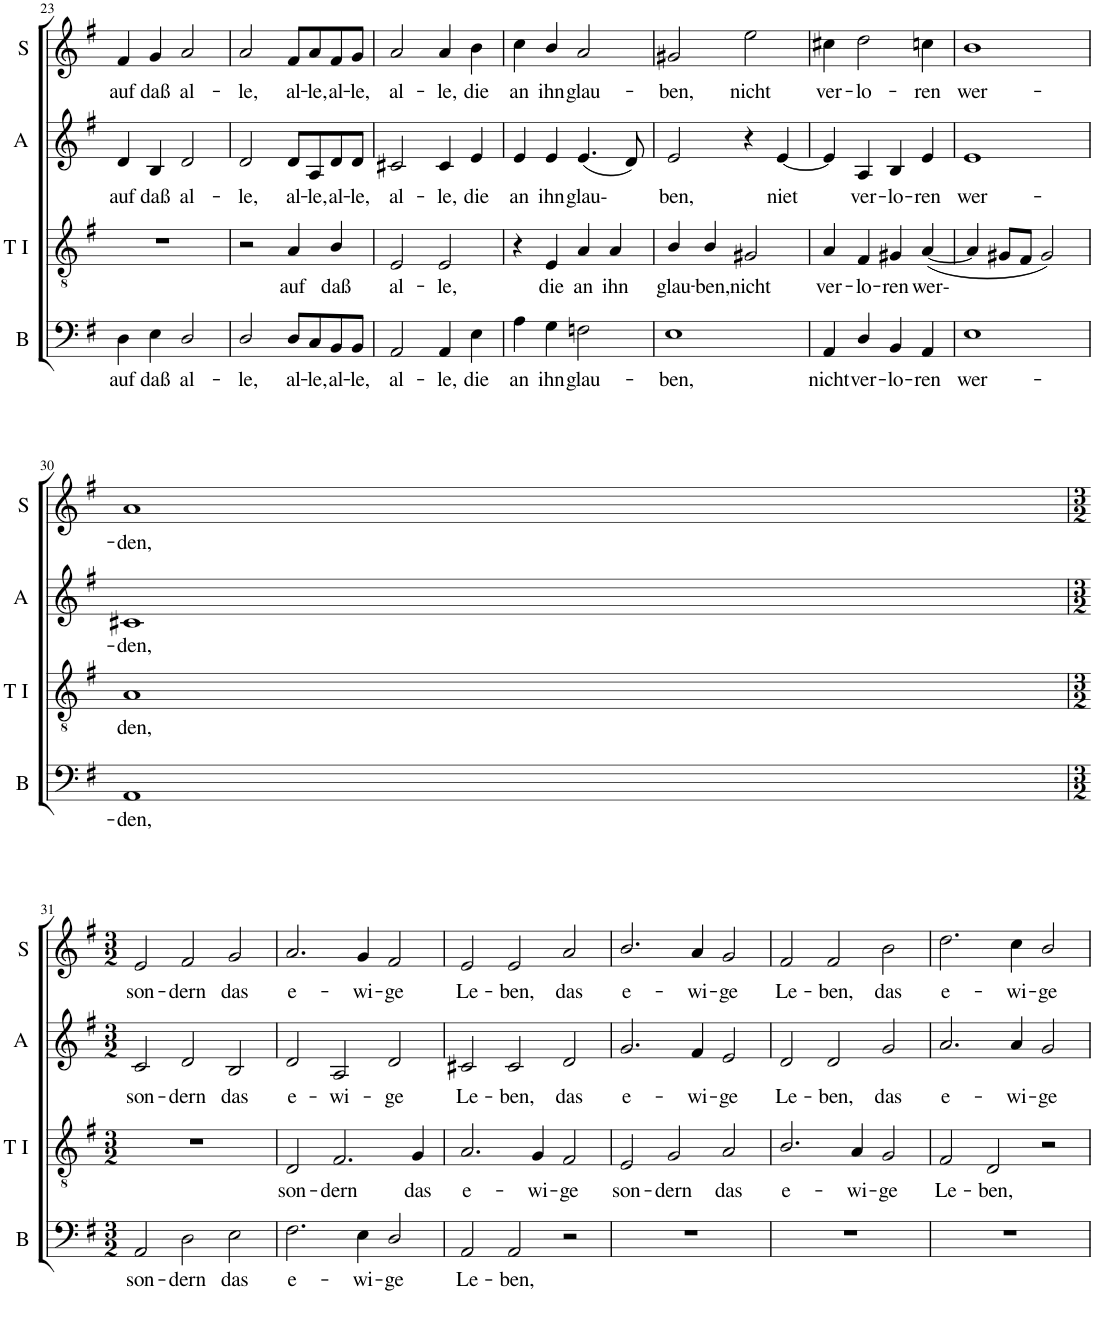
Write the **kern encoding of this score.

**kern	**text	**kern	**text	**kern	**text	**kern	**text
*part4	*part4	*part3	*part3	*part2	*part2	*part1	*part1
*staff4	*staff4	*staff3	*staff3	*staff2	*staff2	*staff1	*staff1
*I"Bass	*	*I"Tenor I	*	*I"Alto	*	*I"Soprano	*
*I'B	*	*I'T I	*	*I'A	*	*I'S	*
!!LO:PB:g=z
*clefF4	*	*clefGv2	*	*clefG2	*	*clefG2	*
*k[f#]	*	*k[f#]	*	*k[f#]	*	*k[f#]	*
*G:	*	*G:	*	*G:	*	*G:	*
*M2/2	*	*M2/2	*	*M2/2	*	*M2/2	*
*met(c|)	*	*met(c|)	*	*met(c|)	*	*met(c|)	*
=23	=23	=23	=23	=23	=23	=23	=23
!	!LO:LY:b	!	!	!	!LO:LY:b	!	!LO:LY:b
4D\	auf	1r	.	4d/	auf	4f#/	auf
!	!LO:LY:b	!	!	!	!LO:LY:b	!	!LO:LY:b
4E\	daß	.	.	4B/	daß	4g/	daß
!	!LO:LY:b	!	!	!	!LO:LY:b	!	!LO:LY:b
2D/	al-	.	.	2d/	al-	2a/	al-
=24	=24	=24	=24	=24	=24	=24	=24
!	!LO:LY:b	!	!	!	!LO:LY:b	!	!LO:LY:b
2D/	-le,	2r	.	2d/	-le,	2a/	-le,
!	!LO:LY:b	!	!LO:LY:b	!	!LO:LY:b	!	!LO:LY:b
8D/L	al-	4A/	auf	8d/L	al-	8f#/L	al-
!	!LO:LY:b	!	!	!	!LO:LY:b	!	!LO:LY:b
8C/	-le,	.	.	8A/	-le,	8a/	-le,
!	!LO:LY:b	!	!LO:LY:b	!	!LO:LY:b	!	!LO:LY:b
8BB/	al-	4B/	daß	8d/	al-	8f#/	al-
!	!LO:LY:b	!	!	!	!LO:LY:b	!	!LO:LY:b
8BB/J	-le,	.	.	8d/J	-le,	8g/J	-le,
=25	=25	=25	=25	=25	=25	=25	=25
!	!LO:LY:b	!	!LO:LY:b	!	!LO:LY:b	!	!LO:LY:b
2AA/	al-	2E/	al-	2c#X/	al-	2a/	al-
!	!LO:LY:b	!	!LO:LY:b	!	!LO:LY:b	!	!LO:LY:b
4AA/	-le,	2E/	-le,	4c#/	-le,	4a/	-le,
!	!LO:LY:b	!	!	!	!LO:LY:b	!	!LO:LY:b
4E\	die	.	.	4e/	die	4b\	die
=26	=26	=26	=26	=26	=26	=26	=26
!	!LO:LY:b	!	!	!	!LO:LY:b	!	!LO:LY:b
4A\	an	4r	.	4e/	an	4cc\	an
!	!LO:LY:b	!	!LO:LY:b	!	!LO:LY:b	!	!LO:LY:b
4G\	ihn	4E/	die	4e/	ihn	4b/	ihn
!	!LO:LY:b	!	!LO:LY:b	!	!LO:LY:b	!	!LO:LY:b
2Fn\	glau-	4A/	an	(<4.e/	glau-	2a/	glau-
!	!	!	!LO:LY:b	!	!	!	!
.	.	4A/	ihn	.	.	.	.
.	.	.	.	8d/)	.	.	.
=27	=27	=27	=27	=27	=27	=27	=27
!	!LO:LY:b	!	!LO:LY:b	!	!LO:LY:b	!	!LO:LY:b
1E	-ben,	4B/	glau-	2e/	ben,	2g#X/	-ben,
!	!	!	!LO:LY:b	!	!	!	!
.	.	4B/	-ben,	.	.	.	.
!	!	!	!LO:LY:b	!	!	!	!LO:LY:b
.	.	2G#X/	nicht	4r	.	2ee\	nicht
!	!	!	!	!	!LO:LY:b	!	!
.	.	.	.	[4e/	niet	.	.
=28	=28	=28	=28	=28	=28	=28	=28
!	!LO:LY:b	!	!LO:LY:b	!	!	!	!LO:LY:b
4AA/	nicht	4A/	ver-	4e/]	.	4cc#X\	ver-
!	!LO:LY:b	!	!LO:LY:b	!	!LO:LY:b	!	!LO:LY:b
4D/	ver-	4F#/	-lo-	4A/	ver-	2dd\	-lo-
!	!LO:LY:b	!	!LO:LY:b	!	!LO:LY:b	!	!
4BB/	-lo-	4G#X/	-ren	4B/	-lo-	.	.
!	!LO:LY:b	!	!LO:LY:b	!	!LO:LY:b	!	!LO:LY:b
4AA/	-ren	(<[4A/	wer-	4e/	-ren	4ccn\	-ren
=29	=29	=29	=29	=29	=29	=29	=29
!	!LO:LY:b	!	!	!	!LO:LY:b	!	!LO:LY:b
1E	wer-	4A/]	.	1e	wer-	1b	wer-
.	.	8G#X/L	.	.	.	.	.
.	.	8F#/J	.	.	.	.	.
.	.	2G#/)	.	.	.	.	.
!!LO:LB:g=z
=30	=30	=30	=30	=30	=30	=30	=30
!	!LO:LY:b	!	!LO:LY:b	!	!LO:LY:b	!	!LO:LY:b
1AA	-den,	1A	den,	1c#X	-den,	1a	-den,
!!LO:LB:g=z
=31	=31	=31	=31	=31	=31	=31	=31
*M3/2	*	*M3/2	*	*M3/2	*	*M3/2	*
!	!LO:LY:b	!	!	!	!LO:LY:b	!	!LO:LY:b
2AA/	son-	1.r	.	2c/	son-	2e/	son-
!	!LO:LY:b	!	!	!	!LO:LY:b	!	!LO:LY:b
2D\	-dern	.	.	2d/	-dern	2f#/	-dern
!	!LO:LY:b	!	!	!	!LO:LY:b	!	!LO:LY:b
2E\	das	.	.	2B/	das	2g/	das
=32	=32	=32	=32	=32	=32	=32	=32
!	!LO:LY:b	!	!LO:LY:b	!	!LO:LY:b	!	!LO:LY:b
2.F#\	e-	2D/	son-	2d/	e-	2.a/	e-
!	!	!	!LO:LY:b	!	!LO:LY:b	!	!
.	.	2.F#/	-dern	2A/	-wi-	.	.
!	!LO:LY:b	!	!	!	!	!	!LO:LY:b
4E\	-wi-	.	.	.	.	4g/	-wi-
!	!LO:LY:b	!	!	!	!LO:LY:b	!	!LO:LY:b
2D/	-ge	.	.	2d/	-ge	2f#/	-ge
!	!	!	!LO:LY:b	!	!	!	!
.	.	4G/	das	.	.	.	.
=33	=33	=33	=33	=33	=33	=33	=33
!	!LO:LY:b	!	!LO:LY:b	!	!LO:LY:b	!	!LO:LY:b
2AA/	Le-	2.A/	e-	2c#X/	Le-	2e/	Le-
!	!LO:LY:b	!	!	!	!LO:LY:b	!	!LO:LY:b
2AA/	-ben,	.	.	2c#/	-ben,	2e/	-ben,
!	!	!	!LO:LY:b	!	!	!	!
.	.	4G/	-wi-	.	.	.	.
!	!	!	!LO:LY:b	!	!LO:LY:b	!	!LO:LY:b
2r	.	2F#/	-ge	2d/	das	2a/	das
=34	=34	=34	=34	=34	=34	=34	=34
!	!	!	!LO:LY:b	!	!LO:LY:b	!	!LO:LY:b
1.r	.	2E/	son-	2.g/	e-	2.b/	e-
!	!	!	!LO:LY:b	!	!	!	!
.	.	2G/	-dern	.	.	.	.
!	!	!	!	!	!LO:LY:b	!	!LO:LY:b
.	.	.	.	4f#/	-wi-	4a/	-wi-
!	!	!	!LO:LY:b	!	!LO:LY:b	!	!LO:LY:b
.	.	2A/	das	2e/	-ge	2g/	-ge
=35	=35	=35	=35	=35	=35	=35	=35
!	!	!	!LO:LY:b	!	!LO:LY:b	!	!LO:LY:b
1.r	.	2.B/	e-	2d/	Le-	2f#/	Le-
!	!	!	!	!	!LO:LY:b	!	!LO:LY:b
.	.	.	.	2d/	-ben,	2f#/	-ben,
!	!	!	!LO:LY:b	!	!	!	!
.	.	4A/	-wi-	.	.	.	.
!	!	!	!LO:LY:b	!	!LO:LY:b	!	!LO:LY:b
.	.	2G/	-ge	2g/	das	2b\	das
=36	=36	=36	=36	=36	=36	=36	=36
!	!	!	!LO:LY:b	!	!LO:LY:b	!	!LO:LY:b
1.r	.	2F#/	Le-	2.a/	e-	2.dd\	e-
!	!	!	!LO:LY:b	!	!	!	!
.	.	2D/	-ben,	.	.	.	.
!	!	!	!	!	!LO:LY:b	!	!LO:LY:b
.	.	.	.	4a/	-wi-	4cc\	-wi-
!	!	!	!	!	!LO:LY:b	!	!LO:LY:b
.	.	2r	.	2g/	-ge	2b/	-ge
=	=	=	=	=	=	=	=
*-	*-	*-	*-	*-	*-	*-	*-
